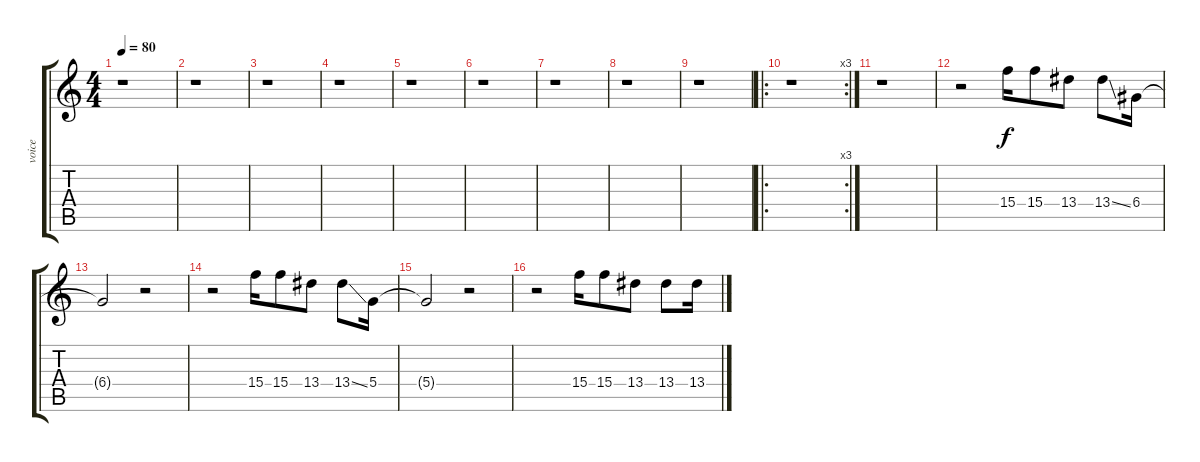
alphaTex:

\track ("voice" "voice") {instrument electricguitarjazz}
\staff {score tabs}
\tuning (E4 B3 G3 D3 A2 E2) {hide}
\ts (4 4)
\tempo 80
\clef g2
\ks c
r.1{dy f instrument electricguitarjazz} |
r.1 |
r.1 |
r.1 |
r.1 |
r.1 |
r.1 |
r.1 |
r.1 |
\ro
\rc 3
r.1 |
r.1 |
r.2 15.4.16 15.4.8 13.4.8 13.4{ss}.8 6.4.16 |
6.4{t}.2 r.2 |
r.2 15.4.16 15.4.8 13.4.8 13.4{ss}.8 5.4.16 |
5.4{t}.2 r.2 |
r.2 15.4.16 15.4.8 13.4.8 13.4.8 13.4{ss}.16
